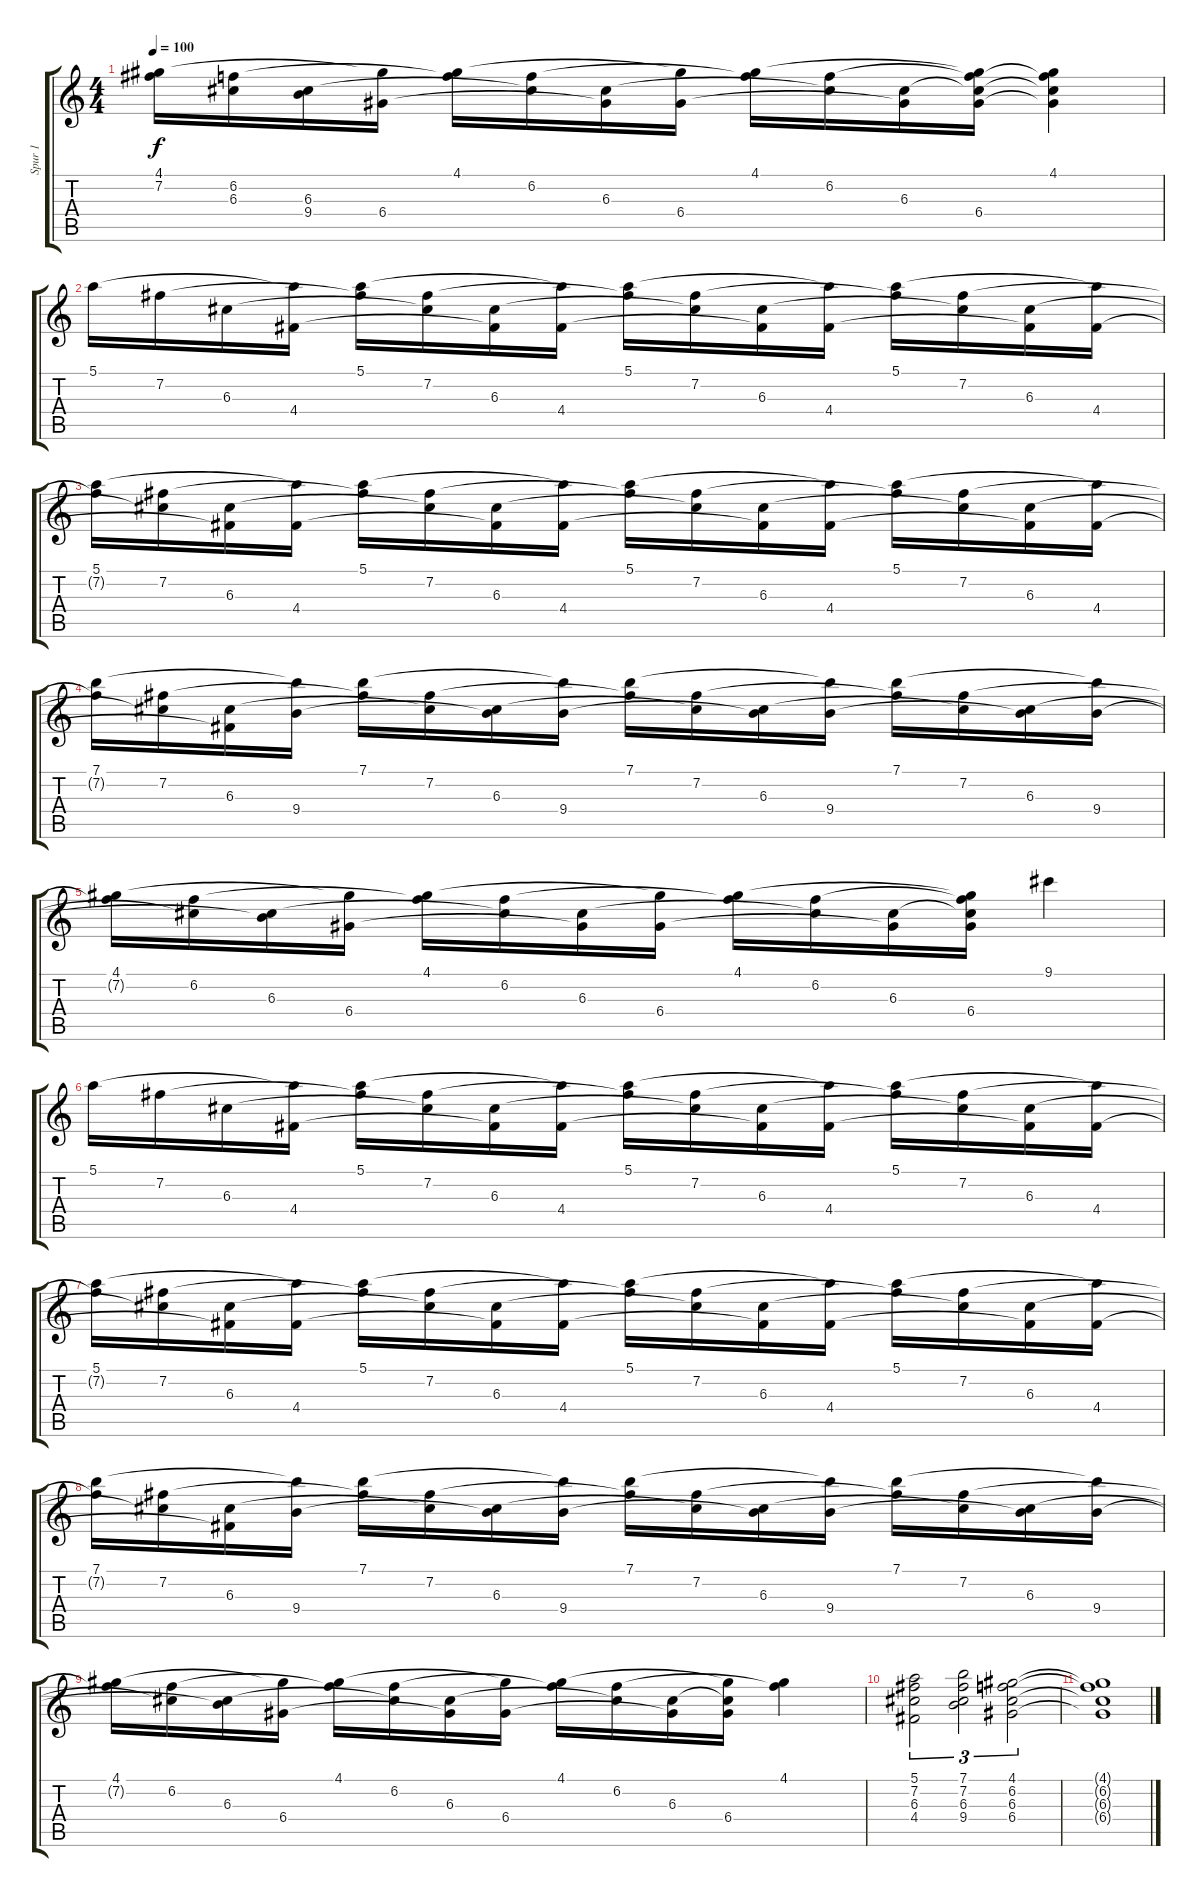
\track ("Spur 1" "Spur 1") {instrument acousticguitarnylon}
\staff {score tabs}
\tuning (E4 B3 G3 D3 A2 E2) {hide}
\ts (4 4)
\tempo 100
\clef g2
\ks c
(4.1 7.2{t}).16{dy f} (6.2 6.3{t}).16 (6.3 9.4{t}).16 (4.1{t} 6.4).16 (4.1 6.2{t}).16 (6.2 6.3{t}).16 (6.3 6.4{t}).16 (4.1{t} 6.4).16 (4.1 6.2{t}).16 (6.2 6.3{t}).16 (6.3 6.4{t}).16 (4.1{t} 6.2{t} 6.3{t} 6.4).16 (4.1 6.2{t} 6.3{t} 6.4{t}).4 |
5.1.16 7.2.16 6.3.16 (5.1{t} 4.4).16 (5.1 7.2{t}).16 (7.2 6.3{t}).16 (6.3 4.4{t}).16 (5.1{t} 4.4).16 (5.1 7.2{t}).16 (7.2 6.3{t}).16 (6.3 4.4{t}).16 (5.1{t} 4.4).16 (5.1 7.2{t}).16 (7.2 6.3{t}).16 (6.3 4.4{t}).16 (5.1{t} 4.4).16 |
(5.1 7.2{t}).16 (7.2 6.3{t}).16 (6.3 4.4{t}).16 (5.1{t} 4.4).16 (5.1 7.2{t}).16 (7.2 6.3{t}).16 (6.3 4.4{t}).16 (5.1{t} 4.4).16 (5.1 7.2{t}).16 (7.2 6.3{t}).16 (6.3 4.4{t}).16 (5.1{t} 4.4).16 (5.1 7.2{t}).16 (7.2 6.3{t}).16 (6.3 4.4{t}).16 (5.1{t} 4.4).16 |
(7.1 7.2{t}).16 (7.2 6.3{t}).16 (6.3 4.4{t}).16 (7.1{t} 9.4).16 (7.1 7.2{t}).16 (7.2 6.3{t}).16 (6.3 9.4{t}).16 (7.1{t} 9.4).16 (7.1 7.2{t}).16 (7.2 6.3{t}).16 (6.3 9.4{t}).16 (7.1{t} 9.4).16 (7.1 7.2{t}).16 (7.2 6.3{t}).16 (6.3 9.4{t}).16 (7.1{t} 9.4).16 |
(4.1 7.2{t}).16 (6.2 6.3{t}).16 (6.3 9.4{t}).16 (4.1{t} 6.4).16 (4.1 6.2{t}).16 (6.2 6.3{t}).16 (6.3 6.4{t}).16 (4.1{t} 6.4).16 (4.1 6.2{t}).16 (6.2 6.3{t}).16 (6.3 6.4{t}).16 (4.1{t} 6.2{t} 6.3{t} 6.4).16 9.1.4 |
5.1.16 7.2.16 6.3.16 (5.1{t} 4.4).16 (5.1 7.2{t}).16 (7.2 6.3{t}).16 (6.3 4.4{t}).16 (5.1{t} 4.4).16 (5.1 7.2{t}).16 (7.2 6.3{t}).16 (6.3 4.4{t}).16 (5.1{t} 4.4).16 (5.1 7.2{t}).16 (7.2 6.3{t}).16 (6.3 4.4{t}).16 (5.1{t} 4.4).16 |
(5.1 7.2{t}).16 (7.2 6.3{t}).16 (6.3 4.4{t}).16 (5.1{t} 4.4).16 (5.1 7.2{t}).16 (7.2 6.3{t}).16 (6.3 4.4{t}).16 (5.1{t} 4.4).16 (5.1 7.2{t}).16 (7.2 6.3{t}).16 (6.3 4.4{t}).16 (5.1{t} 4.4).16 (5.1 7.2{t}).16 (7.2 6.3{t}).16 (6.3 4.4{t}).16 (5.1{t} 4.4).16 |
(7.1 7.2{t}).16 (7.2 6.3{t}).16 (6.3 4.4{t}).16 (7.1{t} 9.4).16 (7.1 7.2{t}).16 (7.2 6.3{t}).16 (6.3 9.4{t}).16 (7.1{t} 9.4).16 (7.1 7.2{t}).16 (7.2 6.3{t}).16 (6.3 9.4{t}).16 (7.1{t} 9.4).16 (7.1 7.2{t}).16 (7.2 6.3{t}).16 (6.3 9.4{t}).16 (7.1{t} 9.4).16 |
(4.1 7.2{t}).16 (6.2 6.3{t}).16 (6.3 9.4{t}).16 (4.1{t} 6.4).16 (4.1 6.2{t}).16 (6.2 6.3{t}).16 (6.3 6.4{t}).16 (4.1{t} 6.4).16 (4.1 6.2{t}).16 (6.2 6.3{t}).16 (6.3 6.4{t}).16 (4.1{t} 6.3{t} 6.4).16 (4.1 6.2{t}).4 |
(5.1 7.2 6.3 4.4).2{tu (3 2)} (7.1 7.2 6.3 9.4).2{tu (3 2)} (4.1 6.2 6.3 6.4).2{tu (3 2)} |
(4.1{t} 6.2{t} 6.3{t} 6.4{t}).1
